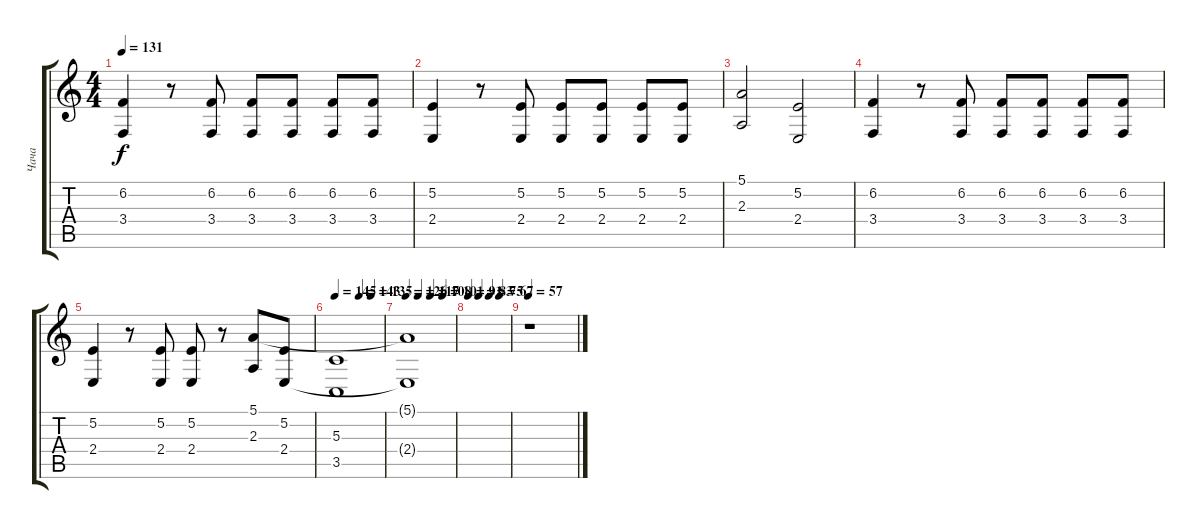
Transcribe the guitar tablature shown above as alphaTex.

\track ("Чача" "Чача") {instrument lead2sawtooth}
\staff {score tabs}
\tuning (E4 B3 G3 D3 A2 E2) {hide}
\ts (4 4)
\tempo 131
\clef g2
\ks c
(6.2 3.4).4{dy f} r.8 (6.2 3.4).8 (6.2 3.4).8 (6.2 3.4).8 (6.2 3.4).8 (6.2 3.4).8 |
(5.2 2.4).4 r.8 (5.2 2.4).8 (5.2 2.4).8 (5.2 2.4).8 (5.2 2.4).8 (5.2 2.4).8 |
(5.1 2.3).2 (5.2 2.4).2 |
(6.2 3.4).4 r.8 (6.2 3.4).8 (6.2 3.4).8 (6.2 3.4).8 (6.2 3.4).8 (6.2 3.4).8 |
(5.2 2.4).4 r.8 (5.2 2.4).8 (5.2 2.4).8 r.8 (5.1 2.3).8 (5.2 2.4).8 |
\tempo 145
\tempo (143 0.5)
\tempo (135 0.75)
(5.3 3.5).1 |
\tempo 126
\tempo (117 0.25)
\tempo (108 0.5)
\tempo (101 0.75)
(5.1{t} 2.4{t}).1 |
\tempo 91
\tempo (83 0.25)
\tempo (75 0.5)
\tempo (67 0.75)
|
\tempo 57
r.1
